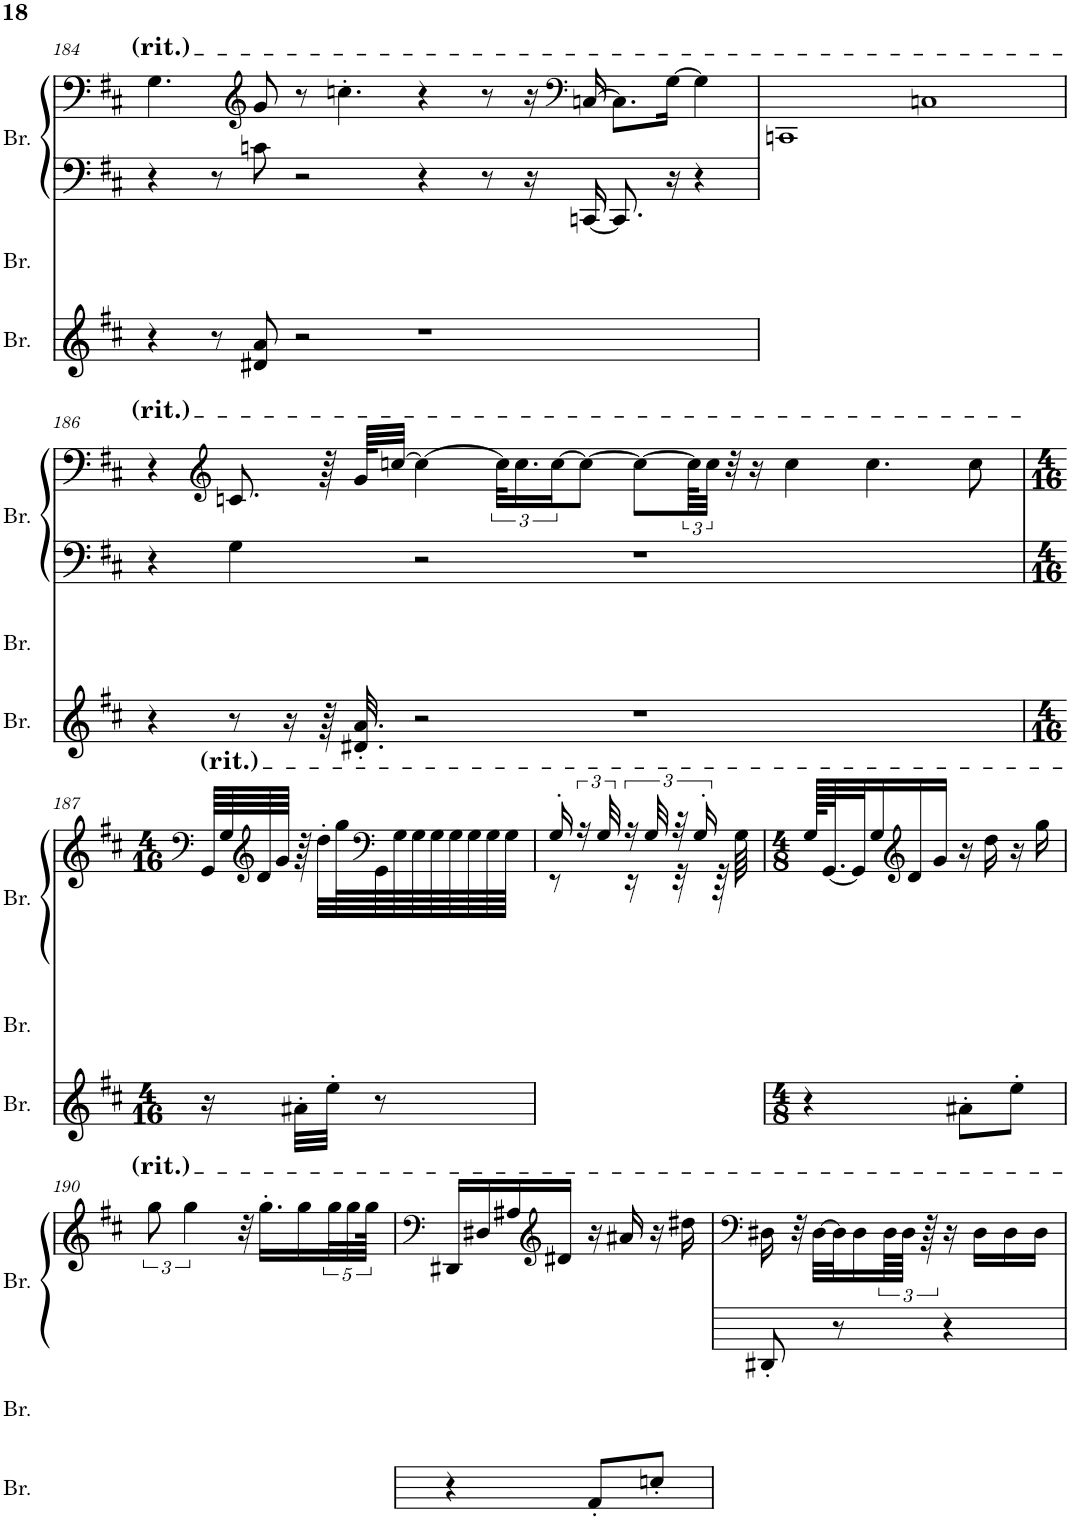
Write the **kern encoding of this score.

**kern	**kern	**kern	**kern
*part3	*part2	*part1	*part1
*staff4	*staff3	*staff2	*staff1
*I"Brass	*I"Brass	*I"Brass	*
*I'Br.	*I'Br.	*I'Br.	*
!!LO:PB:g=z
*clefG2	*clefG2	*clefF4	*clefF4
*k[f#c#]	*k[f#c#]	*k[f#c#]	*k[f#c#]
*M4/2	*M4/2	*M4/2	*M4/2
=184	=184	=184	=184
4r	0r	4r	4.G\
8r	.	8r	.
*	*	*	*clefG2
8d#X/ 8a/	.	8cn\	8g/
2r	.	2r	8r
.	.	.	4.ccn'\
1r	.	4r	4r
.	.	8r	8r
.	.	16r	16r
*	*	*	*clefF4
.	.	[16CCn/	[16Cn/
.	.	8.CC/]	8.C\L]
.	.	16r	[16G\Jk
.	.	4r	4G\]
=185	=185	=185	=185
0r	0r	0r	1CCn
.	.	.	1Cn
!!LO:LB:g=z
=186	=186	=186	=186
4r	0r	4r	4r
*	*	*	*clefG2
8r	.	4G\	8.cn/
16r	.	.	.
64r	.	.	64r
32.d#X/' 32.a/'	.	.	64g/KLLL
.	.	.	[32ccn/JJJ
2r	.	2r	4cc\_
.	.	.	48cc\KLL]
.	.	.	24.cc\
.	.	.	[24cc\J
.	.	.	8cc\J_
1r	.	1r	8cc\L_
.	.	.	96cc\KLL]
.	.	.	48cc\JJJ
.	.	.	32r
.	.	.	16r
.	.	.	4cc\
.	.	.	4.cc\
.	.	.	8cc\
!!LO:LB:g=z
=187	=187	=187	=187
*	*	*	*clefF4
*M4/16	*M4/16	*M4/16	*M4/16
16r	4r	4r	64GG/LLLL
.	.	.	64G/
*	*	*	*clefG2
.	.	.	64d/
.	.	.	64g/JJJJ
32a#X'\LLL	.	.	64r
.	.	.	32dd'\LLL
32ee'\JJJ	.	.	.
.	.	.	64gg\L
*	*	*	*clefF4
8r	.	.	64GG\
.	.	.	64G\
.	.	.	64G\
.	.	.	64G\
.	.	.	64G\
.	.	.	64G\
.	.	.	64G\
.	.	.	64G\JJJJ
=188	=188	=188	=188
*	*	*	*^
4r	4r	4r	16G'/	8r
.	.	.	24r	.
.	.	.	48G/	.
.	.	.	24r	16r
.	.	.	48G/	.
.	.	.	48r	32r
.	.	.	24G'/	.
.	.	.	.	64r
.	.	.	.	64G\
*	*	*	*v	*v
=189	=189	=189	=189
*M4/8	*M4/8	*M4/8	*M4/8
4r	2r	2r	128G/KLLLL
.	.	.	[64.GG/J
.	.	.	32GG/J]
.	.	.	16G/
*	*	*	*clefG2
.	.	.	16d/
.	.	.	16g/JJ
8a#X'\L	.	.	16r
.	.	.	16dd\
8ee'\J	.	.	16r
.	.	.	16gg\
!!LO:LB:g=z
=190	=190	=190	=190
2r	2r	2r	12gg\
.	.	.	6gg\
.	.	.	32r
.	.	.	16.gg'\LL
.	.	.	16gg\
.	.	.	40gg\L
.	.	.	40gg\
.	.	.	80gg\JJJk
=191	=191	=191	=191
*	*	*	*clefF4
4r	2r	2r	16DD#X/LL
.	.	.	16D#X/
.	.	.	16A#X/
*	*	*	*clefG2
.	.	.	16d#X/JJ
8f#'/L	.	.	16r
.	.	.	16a#X/
8ccn'/J	.	.	16r
.	.	.	16dd#X\
=192	=192	=192	=192
*	*	*	*clefF4
2r	2r	8DD#X'/	16D#X\
.	.	.	32r
.	.	.	[32D#\LLL
.	.	8r	32D#\J]
.	.	.	16D#\
.	.	.	96D#\LL
.	.	.	96D#\JJJJ
.	.	.	96r
.	.	4r	16r
.	.	.	16D#\LL
.	.	.	16D#\
.	.	.	16D#\JJ
=	=	=	=
*-	*-	*-	*-
